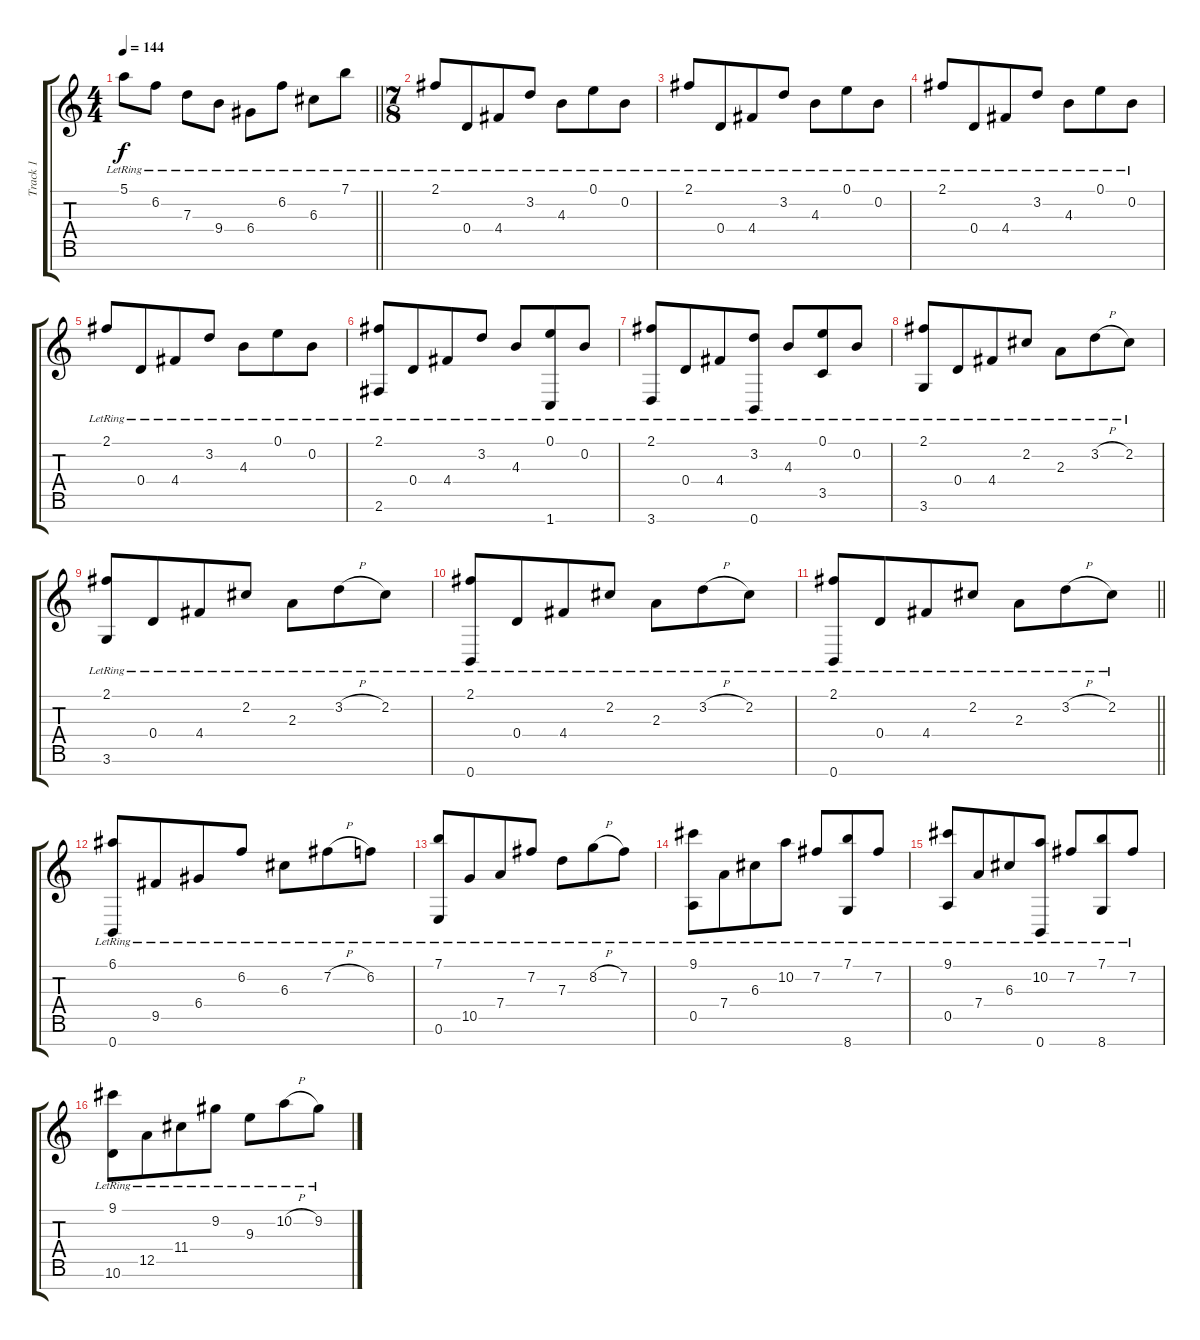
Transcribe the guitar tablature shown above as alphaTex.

\track ("Track 1" "Track 1") {instrument acousticguitarsteel}
\staff {score tabs}
\tuning (E4 B3 G3 D3 A2 E2 B1) {hide}
\ts (4 4)
\tempo 144
\clef g2
\barLineRight lightlight
\ks c
5.1{lr}.8{dy f} 6.2{lr}.8 7.3{lr}.8 9.4{lr}.8 6.4{lr}.8 6.2{lr}.8 6.3{lr}.8 7.1{lr}.8 |
\ts (7 8)
2.1{lr}.8 0.4{lr}.8 4.4{lr}.8 3.2{lr}.8 4.3{lr}.8 0.1{lr}.8 0.2{lr}.8 |
2.1{lr}.8 0.4{lr}.8 4.4{lr}.8 3.2{lr}.8 4.3{lr}.8 0.1{lr}.8 0.2{lr}.8 |
2.1{lr}.8 0.4{lr}.8 4.4{lr}.8 3.2{lr}.8 4.3{lr}.8 0.1{lr}.8 0.2{lr}.8 |
2.1{lr}.8 0.4{lr}.8 4.4{lr}.8 3.2{lr}.8 4.3{lr}.8 0.1{lr}.8 0.2{lr}.8 |
(2.1{lr} 2.6{lr}).8 0.4{lr}.8 4.4{lr}.8 3.2{lr}.8 4.3{lr}.8 (0.1{lr} 1.7{lr}).8 0.2{lr}.8 |
(2.1{lr} 3.7{lr}).8 0.4{lr}.8 4.4{lr}.8 (3.2{lr} 0.7{lr}).8 4.3{lr}.8 (0.1{lr} 3.5{lr}).8 0.2{lr}.8 |
(2.1{lr} 3.6{lr}).8 0.4{lr}.8 4.4{lr}.8 2.2{lr}.8 2.3{lr}.8 3.2{h lr}.8 2.2{lr}.8 |
(2.1{lr} 3.6{lr}).8 0.4{lr}.8 4.4{lr}.8 2.2{lr}.8 2.3{lr}.8 3.2{h lr}.8 2.2{lr}.8 |
(2.1{lr} 0.7{lr}).8 0.4{lr}.8 4.4{lr}.8 2.2{lr}.8 2.3{lr}.8 3.2{h lr}.8 2.2{lr}.8 |
\barLineRight lightlight
(2.1{lr} 0.7{lr}).8 0.4{lr}.8 4.4{lr}.8 2.2{lr}.8 2.3{lr}.8 3.2{h lr}.8 2.2{lr}.8 |
(6.1{lr} 0.7{lr}).8 9.5{lr}.8 6.4{lr}.8 6.2{lr}.8 6.3{lr}.8 7.2{h lr}.8 6.2{lr}.8 |
(7.1{lr} 0.6{lr}).8 10.5{lr}.8 7.4{lr}.8 7.2{lr}.8 7.3{lr}.8 8.2{h lr}.8 7.2{lr}.8 |
(9.1{lr} 0.5{lr}).8 7.4{lr}.8 6.3{lr}.8 10.2{lr}.8 7.2{lr}.8 (7.1{lr} 8.7{lr}).8 7.2{lr}.8 |
(9.1{lr} 0.5{lr}).8 7.4{lr}.8 6.3{lr}.8 (10.2{lr} 0.7{lr}).8 7.2{lr}.8 (7.1{lr} 8.7{lr}).8 7.2{lr}.8 |
(9.1{lr} 10.6{lr}).8 12.5{lr}.8 11.4{lr}.8 9.2{lr}.8 9.3{lr}.8 10.2{h lr}.8 9.2{lr}.8
